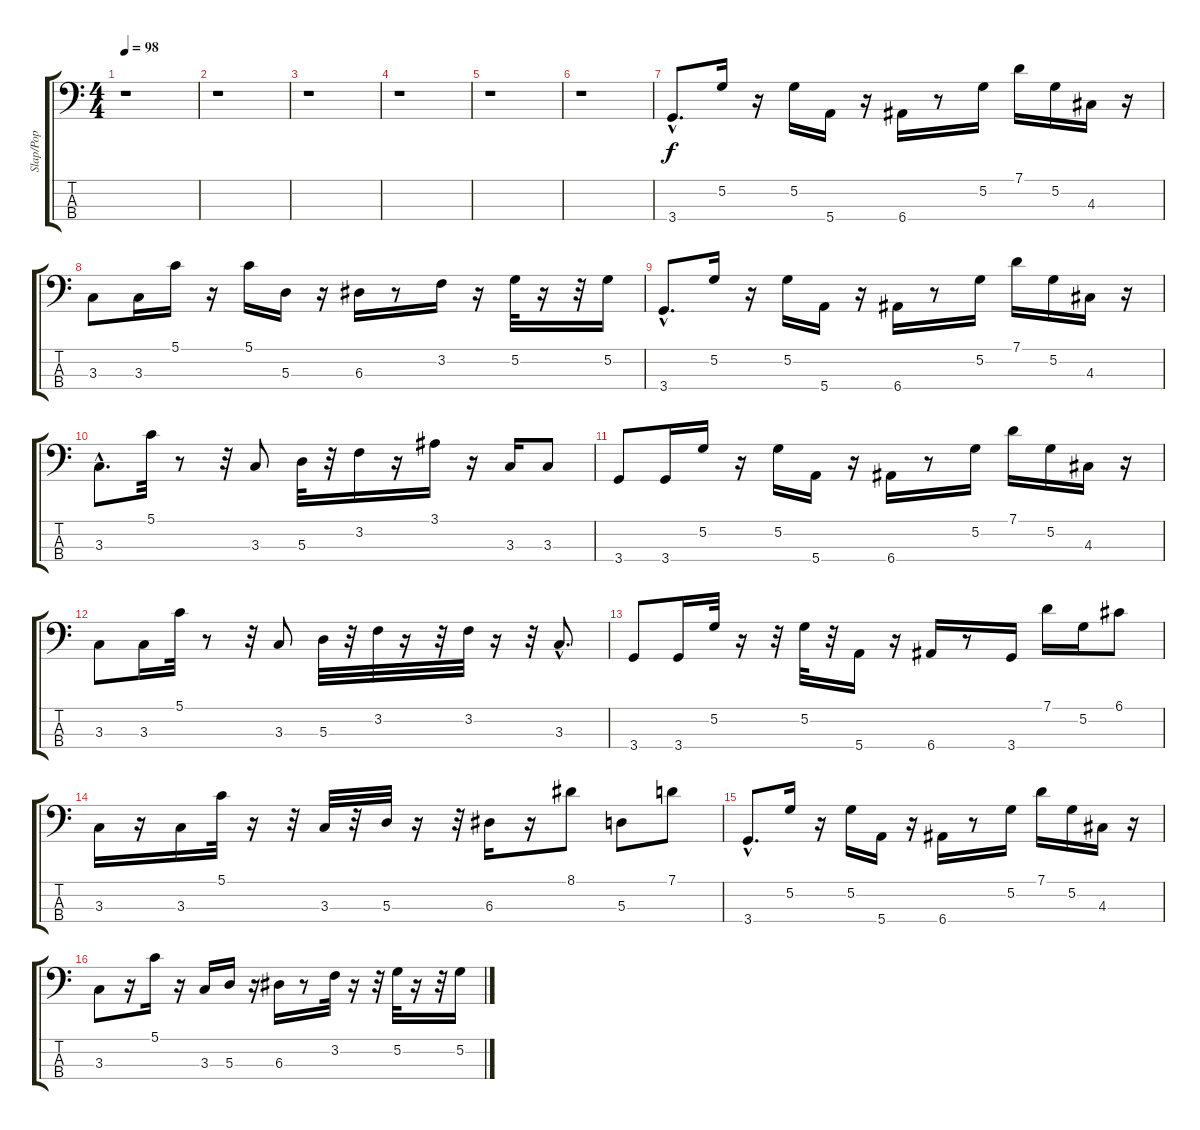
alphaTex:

\track ("Slap/Pop" "Slap/Pop") {instrument slapbass1}
\staff {score tabs}
\tuning (G2 D2 A1 E1) {hide}
\ts (4 4)
\tempo 98
\clef f4
\ks c
r.1{dy f} |
r.1 |
r.1 |
r.1 |
r.1 |
r.1 |
3.4{hac}.8{d} 5.2.16 r.16 5.2.16 5.4.16 r.16 6.4.16 r.8 5.2.16 7.1.16 5.2.16 4.3.16 r.16 |
3.3.8 3.3.16 5.1.16 r.16 5.1.16 5.3.16 r.16 6.3.16 r.8 3.2.16 r.16 5.2.32 r.16 r.32 5.2.16 |
3.4{hac}.8{d} 5.2.16 r.16 5.2.16 5.4.16 r.16 6.4.16 r.8 5.2.16 7.1.16 5.2.16 4.3.16 r.16 |
3.3{hac}.8{d} 5.1.32 r.8 r.32 3.3.8 5.3.32 r.32 3.2.16 r.16 3.1.16 r.16 3.3.16 3.3.8 |
3.4.8 3.4.16 5.2.16 r.16 5.2.16 5.4.16 r.16 6.4.16 r.8 5.2.16 7.1.16 5.2.16 4.3.16 r.16 |
3.3.8 3.3.16 5.1.32 r.8 r.32 3.3.8 5.3.32 r.32 3.2.32 r.16 r.32 3.2.32 r.16 r.32 3.3{hac}.8{d} |
3.4.8 3.4.16 5.2.32 r.16 r.32 5.2.32 r.32 5.4.16 r.16 6.4.16 r.8 3.4.16 7.1.16 5.2.16 6.1.8 |
3.3.16 r.16 3.3.16 5.1.32 r.16 r.32 3.3.32 r.32 5.3.32 r.16 r.32 6.3.16 r.16 8.1.8 5.3.8 7.1.8 |
3.4{hac}.8{d} 5.2.16 r.16 5.2.16 5.4.16 r.16 6.4.16 r.8 5.2.16 7.1.16 5.2.16 4.3.16 r.16 |
3.3.8 r.16 5.1.16 r.16 3.3.16 5.3.16 r.16 6.3.16 r.8 3.2.32 r.16 r.32 5.2.32 r.16 r.32 5.2.16
